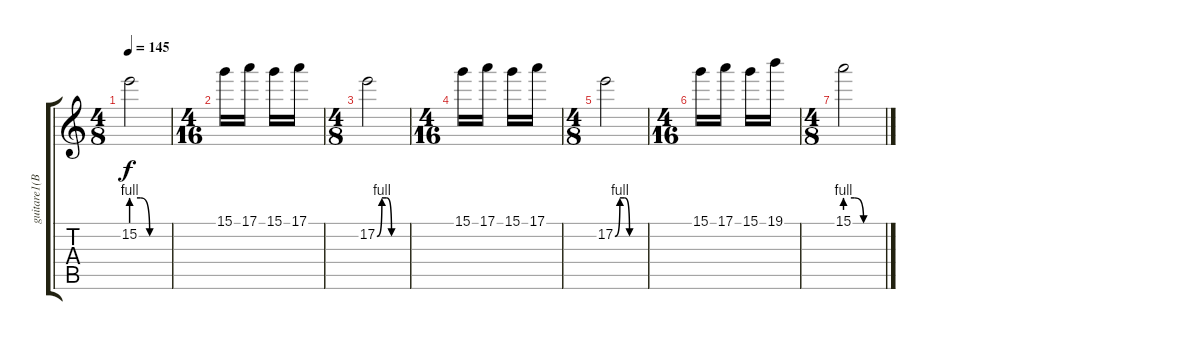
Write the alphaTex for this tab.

\track ("guitare1(Brändström)" "guitare1(B") {instrument distortionguitar}
\staff {score tabs}
\tuning (E4 B3 G3 D3 A2 E2) {hide}
\ts (4 8)
\tempo 145
\clef g2
\ks c
15.2{be (custom 0 4 15 4 30 0 60 0)}.2{dy f} |
\ts (4 16)
15.1.16 17.1.16 15.1.16 17.1.16 |
\ts (4 8)
17.2{be (custom 0 0 10 4 20 4 30 0 60 0)}.2 |
\ts (4 16)
15.1.16 17.1.16 15.1.16 17.1.16 |
\ts (4 8)
17.2{be (custom 0 0 10 4 20 4 30 0 60 0)}.2 |
\ts (4 16)
15.1.16 17.1.16 15.1.16 19.1.16 |
\ts (4 8)
15.1{be (custom 0 4 15 4 30 0 60 0)}.2
